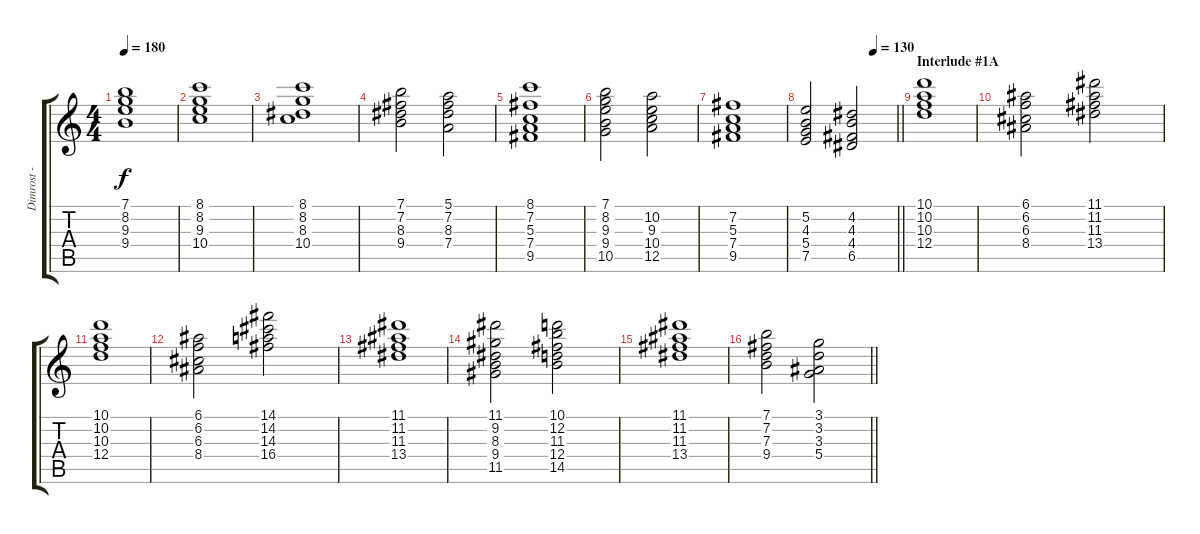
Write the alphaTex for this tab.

\track ("Dimrost - High Strings" "Dimrost - ") {instrument stringensemble1}
\staff {score tabs}
\tuning (E5 B4 G4 D4 A3 E3) {hide}
\ts (4 4)
\tempo 180
\clef g2
\ks c
(7.1 8.2 9.3 9.4).1{dy f} |
(8.1 8.2 9.3 10.4).1 |
(8.1 8.2 8.3 10.4).1 |
(7.1 7.2 8.3 9.4).2 (5.1 7.2 8.3 7.4).2 |
(8.1 7.2 5.3 7.4 9.5).1 |
(7.1 8.2 9.3 9.4 10.5).2 (10.2 9.3 10.4 12.5).2 |
(7.2 5.3 7.4 9.5).1 |
\tempo (130 0.75)
\barLineRight lightlight
(5.2 4.3 5.4 7.5).2 (4.2 4.3 4.4 6.5).2 |
\section ("" "Interlude #1A")
(10.1 10.2 10.3 12.4).1 |
(6.1 6.2 6.3 8.4).2 (11.1 11.2 11.3 13.4).2 |
(10.1 10.2 10.3 12.4).1 |
(6.1 6.2 6.3 8.4).2 (14.1 14.2 14.3 16.4).2 |
(11.1 11.2 11.3 13.4).1 |
(11.1 9.2 8.3 9.4 11.5).2 (10.1 12.2 11.3 12.4 14.5).2 |
(11.1 11.2 11.3 13.4).1 |
\barLineRight lightlight
(7.1 7.2 7.3 9.4).2 (3.1 3.2 3.3 5.4).2
